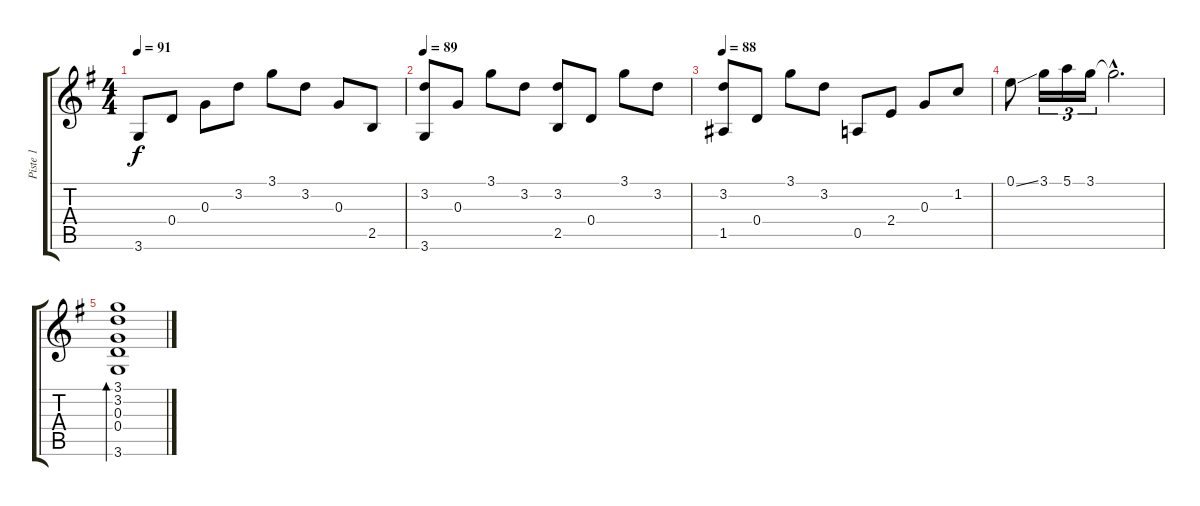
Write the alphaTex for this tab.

\track ("Piste 1" "Piste 1") {instrument acousticguitarnylon}
\staff {score tabs}
\tuning (E4 B3 G3 D3 A2 E2) {hide}
\ts (4 4)
\tempo 91
\clef g2
\ks g
3.6.8{dy f} 0.4.8 0.3.8 3.2.8 3.1.8 3.2.8 0.3.8 2.5.8 |
\tempo 89
(3.2 3.6).8 0.3.8 3.1.8 3.2.8 (3.2 2.5).8 0.4.8 3.1.8 3.2.8 |
\tempo 88
(3.2 1.5).8 0.4.8 3.1.8 3.2.8 0.5.8 2.4.8 0.3.8 1.2.8 |
0.1{ss}.8 3.1.16{tu (3 2)} 5.1.16{tu (3 2)} 3.1.16{tu (3 2)} 3.1{hac t}.2{d} |
(3.1 3.2 0.3 0.4 3.6).1{bd 480}
